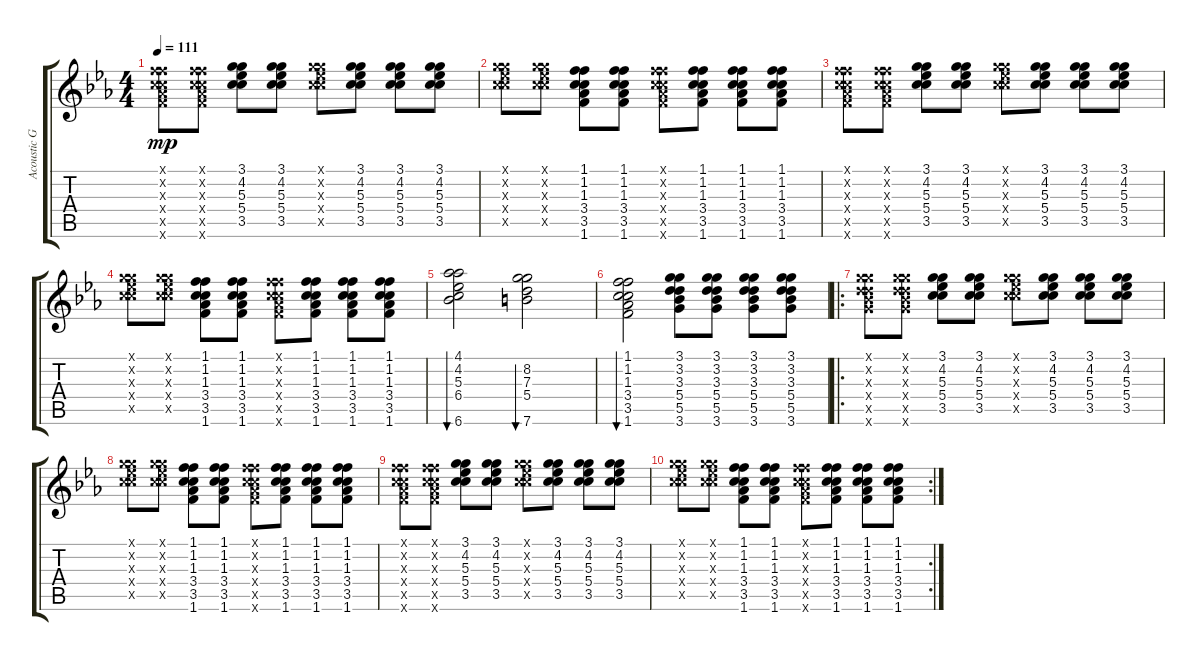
\track ("Acoustic Gtr.(Steel)" "Acoustic G") {instrument acousticguitarsteel}
\staff {score tabs}
\tuning (E4 B3 G3 D4 A3 E3) {hide}
\ts (4 4)
\tempo 111
\clef g2
\ks eb
(1.1{x} 1.2{x} 1.3{x} 3.4{x} 3.5{x} 1.6{x}).8{dy mp} (1.1{x} 1.2{x} 1.3{x} 3.4{x} 3.5{x} 1.6{x}).8 (3.1 4.2 5.3 5.4 3.5).8 (3.1 4.2 5.3 5.4 3.5).8 (3.1{x} 4.2{x} 5.3{x} 5.4{x} 3.5{x}).8 (3.1 4.2 5.3 5.4 3.5).8 (3.1 4.2 5.3 5.4 3.5).8 (3.1 4.2 5.3 5.4 3.5).8 |
(3.1{x} 4.2{x} 5.3{x} 5.4{x} 3.5{x}).8 (3.1{x} 4.2{x} 5.3{x} 5.4{x} 3.5{x}).8 (1.1 1.2 1.3 3.4 3.5 1.6).8 (1.1 1.2 1.3 3.4 3.5 1.6).8 (1.1{x} 1.2{x} 1.3{x} 3.4{x} 3.5{x} 1.6{x}).8 (1.1 1.2 1.3 3.4 3.5 1.6).8 (1.1 1.2 1.3 3.4 3.5 1.6).8 (1.1 1.2 1.3 3.4 3.5 1.6).8 |
(1.1{x} 1.2{x} 1.3{x} 3.4{x} 3.5{x} 1.6{x}).8 (1.1{x} 1.2{x} 1.3{x} 3.4{x} 3.5{x} 1.6{x}).8 (3.1 4.2 5.3 5.4 3.5).8 (3.1 4.2 5.3 5.4 3.5).8 (3.1{x} 4.2{x} 5.3{x} 5.4{x} 3.5{x}).8 (3.1 4.2 5.3 5.4 3.5).8 (3.1 4.2 5.3 5.4 3.5).8 (3.1 4.2 5.3 5.4 3.5).8 |
(3.1{x} 4.2{x} 5.3{x} 5.4{x} 3.5{x}).8 (3.1{x} 4.2{x} 5.3{x} 5.4{x} 3.5{x}).8 (1.1 1.2 1.3 3.4 3.5 1.6).8 (1.1 1.2 1.3 3.4 3.5 1.6).8 (1.1{x} 1.2{x} 1.3{x} 3.4{x} 3.5{x} 1.6{x}).8 (1.1 1.2 1.3 3.4 3.5 1.6).8 (1.1 1.2 1.3 3.4 3.5 1.6).8 (1.1 1.2 1.3 3.4 3.5 1.6).8 |
(4.1 4.2 5.3 6.4 6.6).2{bu 60} (8.2 7.3 5.4 7.6).2{bu 60} |
(1.1 1.2 1.3 3.4 3.5 1.6).2{bu 60} (3.1 3.2 3.3 5.4 5.5 3.6).8 (3.1 3.2 3.3 5.4 5.5 3.6).8 (3.1 3.2 3.3 5.4 5.5 3.6).8 (3.1 3.2 3.3 5.4 5.5 3.6).8 |
\ro
(3.1{x} 3.2{x} 3.3{x} 5.4{x} 5.5{x} 3.6{x}).8 (3.1{x} 3.2{x} 3.3{x} 5.4{x} 5.5{x} 3.6{x}).8 (3.1 4.2 5.3 5.4 3.5).8 (3.1 4.2 5.3 5.4 3.5).8 (3.1{x} 4.2{x} 5.3{x} 5.4{x} 3.5{x}).8 (3.1 4.2 5.3 5.4 3.5).8 (3.1 4.2 5.3 5.4 3.5).8 (3.1 4.2 5.3 5.4 3.5).8 |
(3.1{x} 4.2{x} 5.3{x} 5.4{x} 3.5{x}).8 (3.1{x} 4.2{x} 5.3{x} 5.4{x} 3.5{x}).8 (1.1 1.2 1.3 3.4 3.5 1.6).8 (1.1 1.2 1.3 3.4 3.5 1.6).8 (1.1{x} 1.2{x} 1.3{x} 3.4{x} 3.5{x} 1.6{x}).8 (1.1 1.2 1.3 3.4 3.5 1.6).8 (1.1 1.2 1.3 3.4 3.5 1.6).8 (1.1 1.2 1.3 3.4 3.5 1.6).8 |
(1.1{x} 1.2{x} 1.3{x} 3.4{x} 3.5{x} 1.6{x}).8 (1.1{x} 1.2{x} 1.3{x} 3.4{x} 3.5{x} 1.6{x}).8 (3.1 4.2 5.3 5.4 3.5).8 (3.1 4.2 5.3 5.4 3.5).8 (3.1{x} 4.2{x} 5.3{x} 5.4{x} 3.5{x}).8 (3.1 4.2 5.3 5.4 3.5).8 (3.1 4.2 5.3 5.4 3.5).8 (3.1 4.2 5.3 5.4 3.5).8 |
\rc 2
(3.1{x} 4.2{x} 5.3{x} 5.4{x} 3.5{x}).8 (3.1{x} 4.2{x} 5.3{x} 5.4{x} 3.5{x}).8 (1.1 1.2 1.3 3.4 3.5 1.6).8 (1.1 1.2 1.3 3.4 3.5 1.6).8 (1.1{x} 1.2{x} 1.3{x} 3.4{x} 3.5{x} 1.6{x}).8 (1.1 1.2 1.3 3.4 3.5 1.6).8 (1.1 1.2 1.3 3.4 3.5 1.6).8 (1.1 1.2 1.3 3.4 3.5 1.6).8
